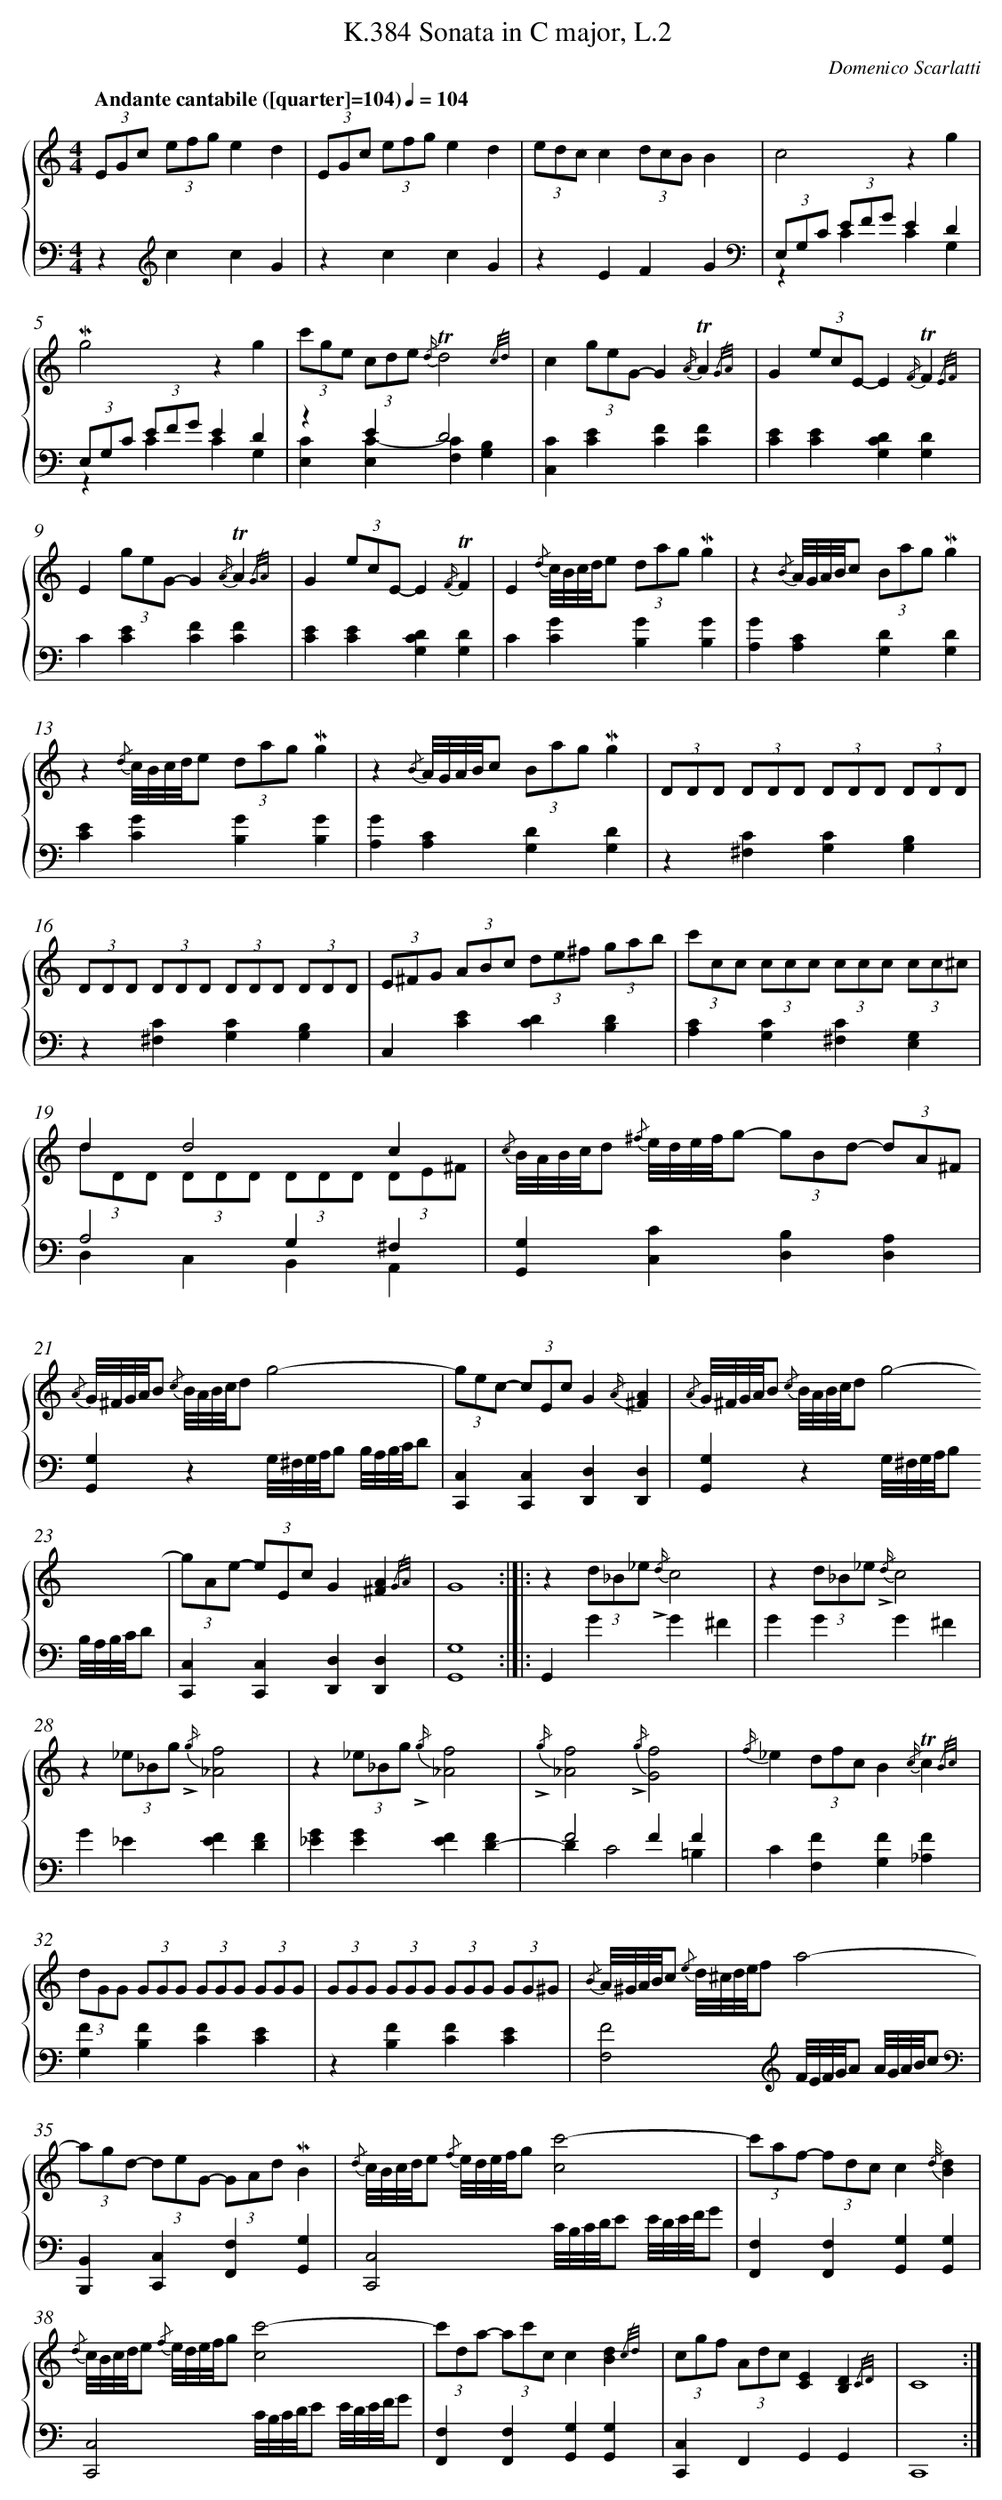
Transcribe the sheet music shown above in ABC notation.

X:1
T: Sonata in C major, L.2, K.384
C: Domenico Scarlatti
L: 1/8
M: 4/4
Q: "Andante cantabile ([quarter]=104)" 1/4=104
%%staves {1 2}
V: 1 clef=treble
V: 2 clef=bass
K: C
[V:1] (3EGc (3efge2d2 |
[V:2] z2[K:clef=treble]c2c2G2 |
[V:1] (3EGc (3efge2d2 |
[V:2] z2c2c2G2 |
[V:1] (3edcc2(3dcBB2 |
[V:2] z2E2F2G2[K:clef=bass] |
[V:1] c4z2g2 |
[V:2] (3E,G,C (3EFGE2D2 & z2C2C2G,2 |
[V:1] !mordent!g4z2g2 |
[V:2] (3E,G,C (3EFGE2D2 & z2C2C2G,2 |
[V:1] (3c'ge (3cde {/d/}!trill!d4{/c/d/} |
[V:2] z2E2D4 & [E,2C2][E,2C2-][F,2C2][G,2B,2] |
[V:1] c2(3geG-G2{/A/}!trill!A2{/G/A/} |
[V:2] [C,2C2][C2E2][C2F2][C2F2] |
[V:1] G2(3ecE-E2{/F/}!trill!F2{/E/F/} |
[V:2] [C2E2][C2E2][G,2C2D2][G,2D2] |
[V:1] E2(3geG-G2{/A/}!trill!A2{/G/A/} |
[V:2] C2[C2E2][C2F2][C2F2] |
[V:1] G2(3ecE-E2{/F/}!trill!F2 |
[V:2] [C2E2][C2E2][G,2C2D2][G,2D2] |
[V:1] E2{/d} c//B//c//d//e (3dag!mordent!g2 |
[V:2] C2[C2G2][B,2G2][B,2G2] |
[V:1] z2{/B} A//G//A//B//c (3Bag!mordent!g2 |
[V:2] [A,2G2][A,2C2][G,2D2][G,2D2] |
[V:1] z2{/d} c//B//c//d//e (3dag!mordent!g2 |
[V:2] [C2E2][C2G2][B,2G2][B,2G2] |
[V:1] z2{/B} A//G//A//B//c (3Bag!mordent!g2 |
[V:2] [A,2G2][A,2C2][G,2D2][G,2D2] |
[V:1] (3DDD (3DDD (3DDD (3DDD |
[V:2] z2[^F,2C2][G,2C2][G,2B,2] |
[V:1] (3DDD (3DDD (3DDD (3DDD |
[V:2] z2[^F,2C2][G,2C2][G,2B,2] |
[V:1] (3E^FG (3ABc (3de^f (3gab |
[V:2] C,2[C2E2][C2D2][B,2D2] |
[V:1] (3c'cc (3ccc (3ccc (3cc^c |
[V:2] [A,2C2][G,2C2][^F,2C2][E,2G,2] |
[V:1] d2d4c2 & (3dDD (3DDD (3DDD (3DE^F |
[V:2] A,4G,2^F,2 & D,2C,2B,,2A,,2 |
[V:1] {/c} B//A//B//c//d {/^f} e//d//e//f//g- (3gBd- (3dA^F |
[V:2] [G,,2G,2][C,2C2][D,2B,2][D,2A,2] |
[V:1] {/A} G//^F//G//A//B {/c} B//A//B//c//dg4- |
[V:2] [G,,2G,2]z2G,//^F,//G,//A,//B, B,//A,//B,//C//D |
[V:1] (3gec- (3cEcG2{/A/}[^F2A2] |
[V:2] [C,,2C,2][C,,2C,2][D,,2D,2][D,,2D,2] |
[V:1] {/A} G//^F//G//A//B {/c} B//A//B//c//dg4- |
[V:2] [G,,2G,2]z2G,//^F,//G,//A,//B, B,//A,//B,//C//D |
[V:1] (3gAe- (3eEcG2[^F2A2]{/G/A/} |
[V:2] [C,,2C,2][C,,2C,2][D,,2D,2][D,,2D,2] |
[V:1] G8 :|]|:
[V:2] [G,,8G,8] :|]|:
[V:1] z2(3d_B_e {/!accent!d/}c4 |
[V:2] G,,2G2G2^F2 |
[V:1] z2(3d_B_e {/!accent!d/}c4 |
[V:2] G2G2G2^F2 |
[V:1] z2(3_e_Bg {/!accent!g/}[_A4f4] |
[V:2] G2_E2[E2F2][D2F2] |
[V:1] z2(3_e_Bg {/!accent!g/}[_A4f4] |
[V:2] [_E2G2][E2G2][E2F2][D2-F2] |
[V:1] {/!accent!g/}[_A4f4]{/!accent!g/}[G4f4] |
[V:2] F4F2F2 & D2C4=B,2 |
[V:1] {/f/}_e2(3dfcB2{/c/}!trill!c2{/B/c/} |
[V:2] C2[F,2F2][G,2F2][_A,2F2] |
[V:1] (3dGG (3GGG (3GGG (3GGG |
[V:2] [G,2F2][B,2F2][C2F2][C2E2] |
[V:1] (3GGG (3GGG (3GGG (3GG^G |
[V:2] z2[B,2F2][C2F2][C2E2] |
[V:1] {/B} A//^G//A//B//c {/e} d//^c//d//e//fa4- |
[V:2] [F,4F4][K:clef=treble]F//E//F//G//A A//G//A//B//c[K:clef=bass] |
[V:1] (3agd- (3deG- (3GAd!mordent!B2 |
[V:2] [B,,,2B,,2][C,,2C,2][F,,2F,2][G,,2G,2] |
[V:1] {/d} c//B//c//d//e {/f} e//d//e//f//g[c4c'4-] |
[V:2] [C,,4C,4]C//B,//C//D//E E//D//E//F//G |
[V:1] (3c'af- (3fdcc2{/d//}[B2d2] |
[V:2] [F,,2F,2][F,,2F,2][G,,2G,2][G,,2G,2] |
[V:1] {/d} c//B//c//d//e {/f} e//d//e//f//g[c4c'4-] |
[V:2] [C,,4C,4]C//B,//C//D//E E//D//E//F//G |
[V:1] (3c'da- (3ac'cc2[B2d2]{/c/d/} |
[V:2] [F,,2F,2][F,,2F,2][G,,2G,2][G,,2G,2] |
[V:1] (3cgf (3Adc[C2E2][B,2D2]{/C/D/} |
[V:2] [C,,2C,2]F,,2G,,2G,,2 |
[V:1] C8 :|]
[V:2] C,,8 :|]
